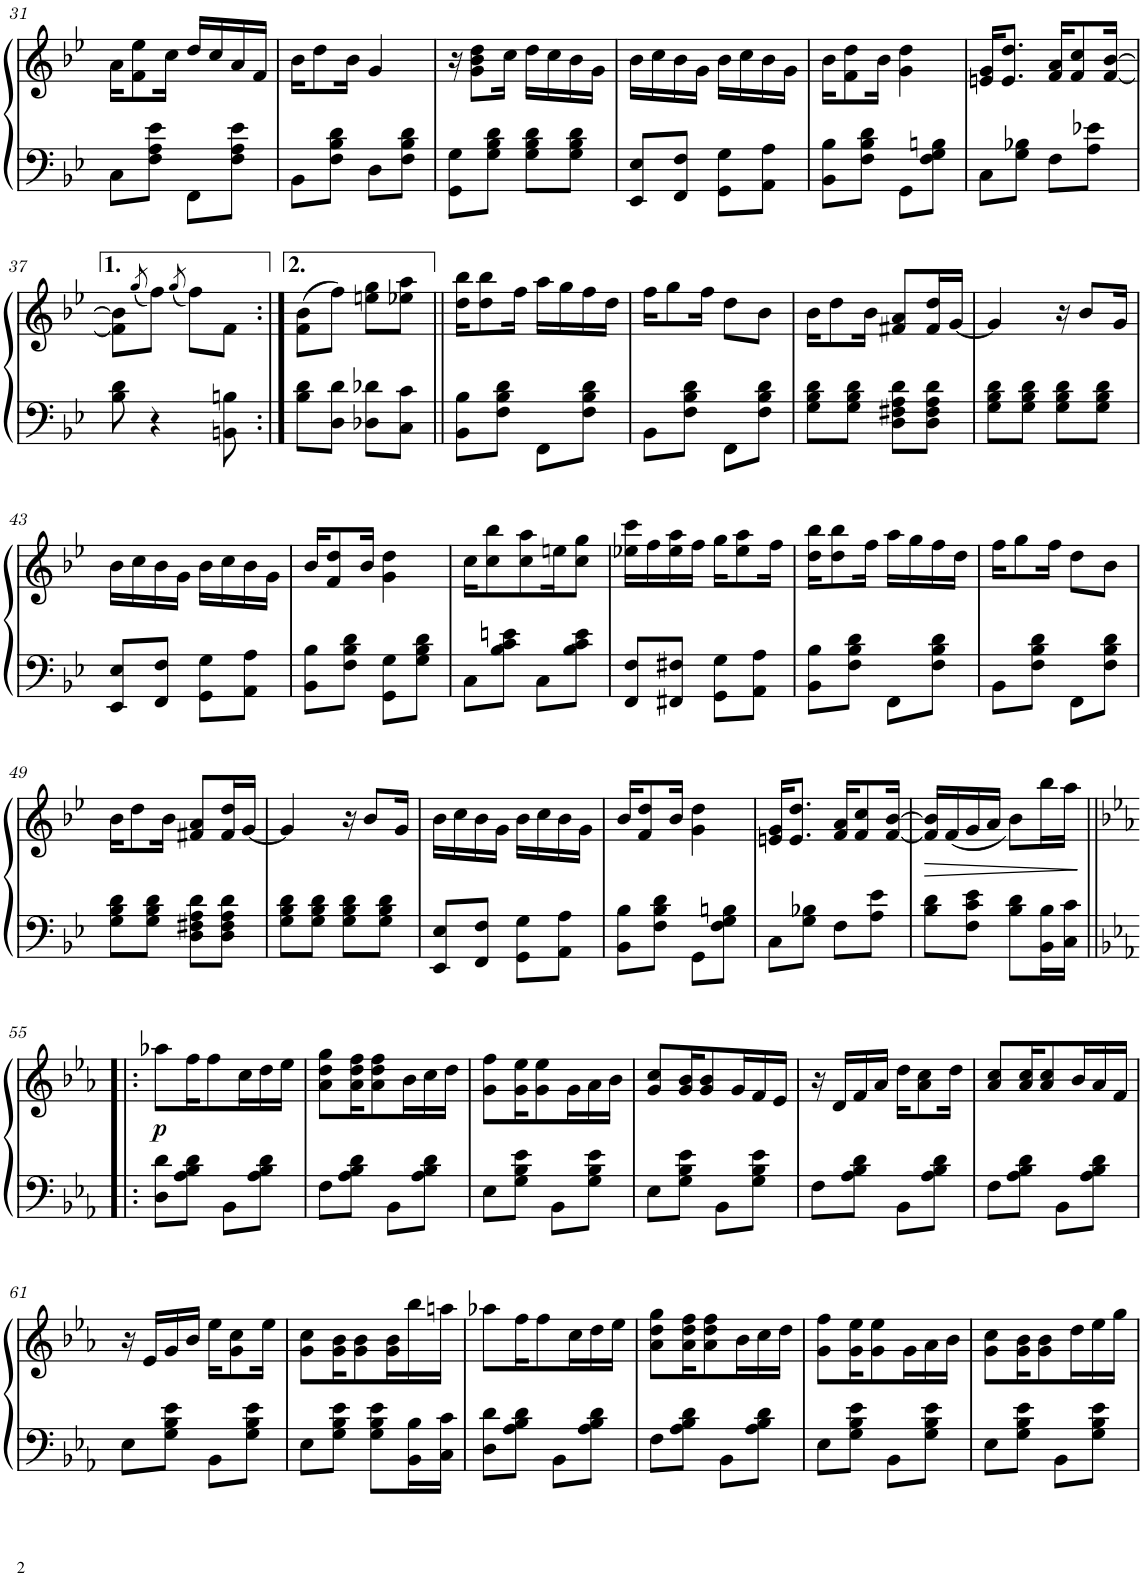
**kern	**kern	**dynam
*part1	*part1	*part1
*staff2	*staff1	*staff1/2
*I"Piano	*	*
*I'Pno.	*	*
!!LO:PB:g=z
*clefF4	*clefG2	*
*k[b-e-]	*k[b-e-]	*
*M2/4	*M2/4	*
=31	=31	=31
8C\L	16a\KL	.
.	8f\ 8ee-\	.
8F\ 8A\ 8e-\J	.	.
.	16cc\Jk	.
8FF\L	16dd/LL	.
.	16cc/	.
8F\ 8A\ 8e-\J	16a/	.
.	16f/JJ	.
=32	=32	=32
8BB-\L	16b-\KL	.
.	8dd\	.
8F\ 8B-\ 8d\J	.	.
.	16b-\Jk	.
8D\L	4g/	.
8F\ 8B-\ 8d\J	.	.
=33	=33	=33
8GG\ 8G\L	16r	.
.	8g\ 8b-\ 8dd\L	.
8G\ 8B-\ 8d\J	.	.
.	16cc\Jk	.
8G\ 8B-\ 8d\L	16dd\LL	.
.	16cc\	.
8G\ 8B-\ 8d\J	16b-\	.
.	16g\JJ	.
=34	=34	=34
8EE-/ 8E-/L	16b-\LL	.
.	16cc\	.
8FF/ 8F/J	16b-\	.
.	16g\JJ	.
8GG\ 8G\L	16b-\LL	.
.	16cc\	.
8AA\ 8A\J	16b-\	.
.	16g\JJ	.
=35	=35	=35
8BB-\ 8B-\L	16b-\KL	.
.	8f\ 8dd\	.
8F\ 8B-\ 8d\J	.	.
.	16b-\Jk	.
8GG\L	4g\ 4dd\	.
8F\ 8G\ 8Bn\J	.	.
=36	=36	=36
8C\L	16en/ 16g/KL	.
.	8.e/ 8.dd/J	.
8G\ 8B-X\J	.	.
8F\L	16f/ 16a/KL	.
.	8f/ 8cc/	.
8A\ 8e-X\J	.	.
.	[16f/ [16b-/Jk	.
!!LO:LB:g=z
=37	=37	=37
8B-\ 8d\	8f\] 8b-\]L	.
.	(8qgg/	.
4r	8ff\J)	.
.	(8qgg/	.
.	8ff\L)	.
8BBn\ 8Bn\	8f\J	.
=38:|!	=38:|!	=38:|!
8B-\ 8d\L	(8f\ 8b-\L	.
8D\ 8d\J	8ff\J)	.
8D-X\ 8d-X\L	8een\ 8gg\L	.
8C\ 8c\J	8ee-X\ 8aa\J	.
=39||	=39||	=39||
8BB-\ 8B-\L	16dd\ 16bb-\KL	.
.	8dd\ 8bb-\	.
8F\ 8B-\ 8d\J	.	.
.	16ff\Jk	.
8FF\L	16aa\LL	.
.	16gg\	.
8F\ 8B-\ 8d\J	16ff\	.
.	16dd\JJ	.
=40	=40	=40
8BB-\L	16ff\KL	.
.	8gg\	.
8F\ 8B-\ 8d\J	.	.
.	16ff\Jk	.
8FF\L	8dd\L	.
8F\ 8B-\ 8d\J	8b-\J	.
=41	=41	=41
8G\ 8B-\ 8d\L	16b-\KL	.
.	8dd\	.
8G\ 8B-\ 8d\J	.	.
.	16b-\Jk	.
8D\ 8F#X\ 8A\ 8d\L	8f#X/ 8a/L	.
8D\ 8F#\ 8A\ 8d\J	16f#/ 16dd/L	.
.	[16g/JJ	.
=42	=42	=42
8G\ 8B-\ 8d\L	4g/]	.
8G\ 8B-\ 8d\J	.	.
8G\ 8B-\ 8d\L	16r	.
.	8b-/L	.
8G\ 8B-\ 8d\J	.	.
.	16g/Jk	.
!!LO:LB:g=z
=43	=43	=43
8EE-/ 8E-/L	16b-\LL	.
.	16cc\	.
8FF/ 8F/J	16b-\	.
.	16g\JJ	.
8GG\ 8G\L	16b-\LL	.
.	16cc\	.
8AA\ 8A\J	16b-\	.
.	16g\JJ	.
=44	=44	=44
8BB-\ 8B-\L	16b-/KL	.
.	8f/ 8dd/	.
8F\ 8B-\ 8d\J	.	.
.	16b-/Jk	.
8GG\ 8G\L	4g\ 4dd\	.
8G\ 8B-\ 8d\J	.	.
=45	=45	=45
8C\L	16cc\KL	.
.	8cc\ 8bb-\	.
8B-\ 8c\ 8en\J	.	.
.	8cc\ 8aa\	.
8C\L	.	.
.	16een\K	.
8B-\ 8c\ 8e\J	8cc\ 8gg\J	.
=46	=46	=46
8FF/ 8F/L	16ee-X\ 16ccc\LL	.
.	16ff\	.
8FF#X/ 8F#X/J	16ee-\ 16aa\	.
.	16ff\JJ	.
8GG\ 8G\L	16gg\KL	.
.	8ee-\ 8aa\	.
8AA\ 8A\J	.	.
.	16ff\Jk	.
=47	=47	=47
8BB-\ 8B-\L	16dd\ 16bb-\KL	.
.	8dd\ 8bb-\	.
8F\ 8B-\ 8d\J	.	.
.	16ff\Jk	.
8FF\L	16aa\LL	.
.	16gg\	.
8F\ 8B-\ 8d\J	16ff\	.
.	16dd\JJ	.
=48	=48	=48
8BB-\L	16ff\KL	.
.	8gg\	.
8F\ 8B-\ 8d\J	.	.
.	16ff\Jk	.
8FF\L	8dd\L	.
8F\ 8B-\ 8d\J	8b-\J	.
!!LO:LB:g=z
=49	=49	=49
8G\ 8B-\ 8d\L	16b-\KL	.
.	8dd\	.
8G\ 8B-\ 8d\J	.	.
.	16b-\Jk	.
8D\ 8F#X\ 8A\ 8d\L	8f#X/ 8a/L	.
8D\ 8F#\ 8A\ 8d\J	16f#/ 16dd/L	.
.	[16g/JJ	.
=50	=50	=50
8G\ 8B-\ 8d\L	4g/]	.
8G\ 8B-\ 8d\J	.	.
8G\ 8B-\ 8d\L	16r	.
.	8b-/L	.
8G\ 8B-\ 8d\J	.	.
.	16g/Jk	.
=51	=51	=51
8EE-/ 8E-/L	16b-\LL	.
.	16cc\	.
8FF/ 8F/J	16b-\	.
.	16g\JJ	.
8GG\ 8G\L	16b-\LL	.
.	16cc\	.
8AA\ 8A\J	16b-\	.
.	16g\JJ	.
=52	=52	=52
8BB-\ 8B-\L	16b-/KL	.
.	8f/ 8dd/	.
8F\ 8B-\ 8d\J	.	.
.	16b-/Jk	.
8GG\L	4g\ 4dd\	.
8F\ 8G\ 8Bn\J	.	.
=53	=53	=53
8C\L	16en/ 16g/KL	.
.	8.e/ 8.dd/J	.
8G\ 8B-X\J	.	.
8F\L	16f/ 16a/KL	.
.	8f/ 8cc/	.
8A\ 8e-\J	.	.
.	[16f/ [16b-/Jk	.
=54	=54	=54
!	!	!LO:HP:b
8B-\ 8d\L	16f/] 16b-/]LL	>
.	(<16f/	.
8F\ 8c\ 8e-\J	16g/	.
.	16a/JJ	.
8B-\ 8d\L	8b-\L)	.
16BB-\ 16B-\L	16bb-\L	.
16C\ 16c\JJ	16aa\JJ	.
.	.	]
!!LO:LB:g=z
=55!|:	=55!|:	=55!|:
*k[b-e-a-]	*k[b-e-a-]	*
!	!	!LO:DY:b
8D\ 8d\L	8aa-X\L	p
8A-\ 8B-\ 8d\J	16ff\K	.
.	8ff\	.
8BB-\L	.	.
.	16cc\L	.
8A-\ 8B-\ 8d\J	16dd\	.
.	16ee-\JJ	.
=56	=56	=56
8F\L	8a-\ 8dd\ 8gg\L	.
8A-\ 8B-\ 8d\J	16a-\ 16dd\ 16ff\K	.
.	8a-\ 8dd\ 8ff\	.
8BB-\L	.	.
.	16b-\L	.
8A-\ 8B-\ 8d\J	16cc\	.
.	16dd\JJ	.
=57	=57	=57
8E-\L	8g\ 8ff\L	.
8G\ 8B-\ 8e-\J	16g\ 16ee-\K	.
.	8g\ 8ee-\	.
8BB-\L	.	.
.	16g\L	.
8G\ 8B-\ 8e-\J	16a-\	.
.	16b-\JJ	.
=58	=58	=58
8E-\L	8g/ 8cc/L	.
8G\ 8B-\ 8e-\J	16g/ 16b-/K	.
.	8g/ 8b-/	.
8BB-\L	.	.
.	16g/L	.
8G\ 8B-\ 8e-\J	16f/	.
.	16e-/JJ	.
=59	=59	=59
8F\L	16r	.
.	16d/LL	.
8A-\ 8B-\ 8d\J	16f/	.
.	16a-/JJ	.
8BB-\L	16dd\KL	.
.	8a-\ 8cc\	.
8A-\ 8B-\ 8d\J	.	.
.	16dd\Jk	.
=60	=60	=60
8F\L	8a-/ 8cc/L	.
8A-\ 8B-\ 8d\J	16a-/ 16cc/K	.
.	8a-/ 8cc/	.
8BB-\L	.	.
.	16b-/L	.
8A-\ 8B-\ 8d\J	16a-/	.
.	16f/JJ	.
!!LO:LB:g=z
=61	=61	=61
8E-\L	16r	.
.	16e-/LL	.
8G\ 8B-\ 8e-\J	16g/	.
.	16b-/JJ	.
8BB-\L	16ee-\KL	.
.	8g\ 8cc\	.
8G\ 8B-\ 8e-\J	.	.
.	16ee-\Jk	.
=62	=62	=62
8E-\L	8g\ 8cc\L	.
8G\ 8B-\ 8e-\J	16g\ 16b-\K	.
.	8g\ 8b-\	.
8G\ 8B-\ 8e-\L	.	.
.	16g\ 16b-\L	.
16BB-\ 16B-\L	16bb-\	.
16C\ 16c\JJ	16aan\JJ	.
=63	=63	=63
8D\ 8d\L	8aa-X\L	.
8A-\ 8B-\ 8d\J	16ff\K	.
.	8ff\	.
8BB-\L	.	.
.	16cc\L	.
8A-\ 8B-\ 8d\J	16dd\	.
.	16ee-\JJ	.
=64	=64	=64
8F\L	8a-\ 8dd\ 8gg\L	.
8A-\ 8B-\ 8d\J	16a-\ 16dd\ 16ff\K	.
.	8a-\ 8dd\ 8ff\	.
8BB-\L	.	.
.	16b-\L	.
8A-\ 8B-\ 8d\J	16cc\	.
.	16dd\JJ	.
=65	=65	=65
8E-\L	8g\ 8ff\L	.
8G\ 8B-\ 8e-\J	16g\ 16ee-\K	.
.	8g\ 8ee-\	.
8BB-\L	.	.
.	16g\L	.
8G\ 8B-\ 8e-\J	16a-\	.
.	16b-\JJ	.
=66	=66	=66
8E-\L	8g\ 8cc\L	.
8G\ 8B-\ 8e-\J	16g\ 16b-\K	.
.	8g\ 8b-\	.
8BB-\L	.	.
.	16dd\L	.
8G\ 8B-\ 8e-\J	16ee-\	.
.	16gg\JJ	.
=	=	=
*-	*-	*-
